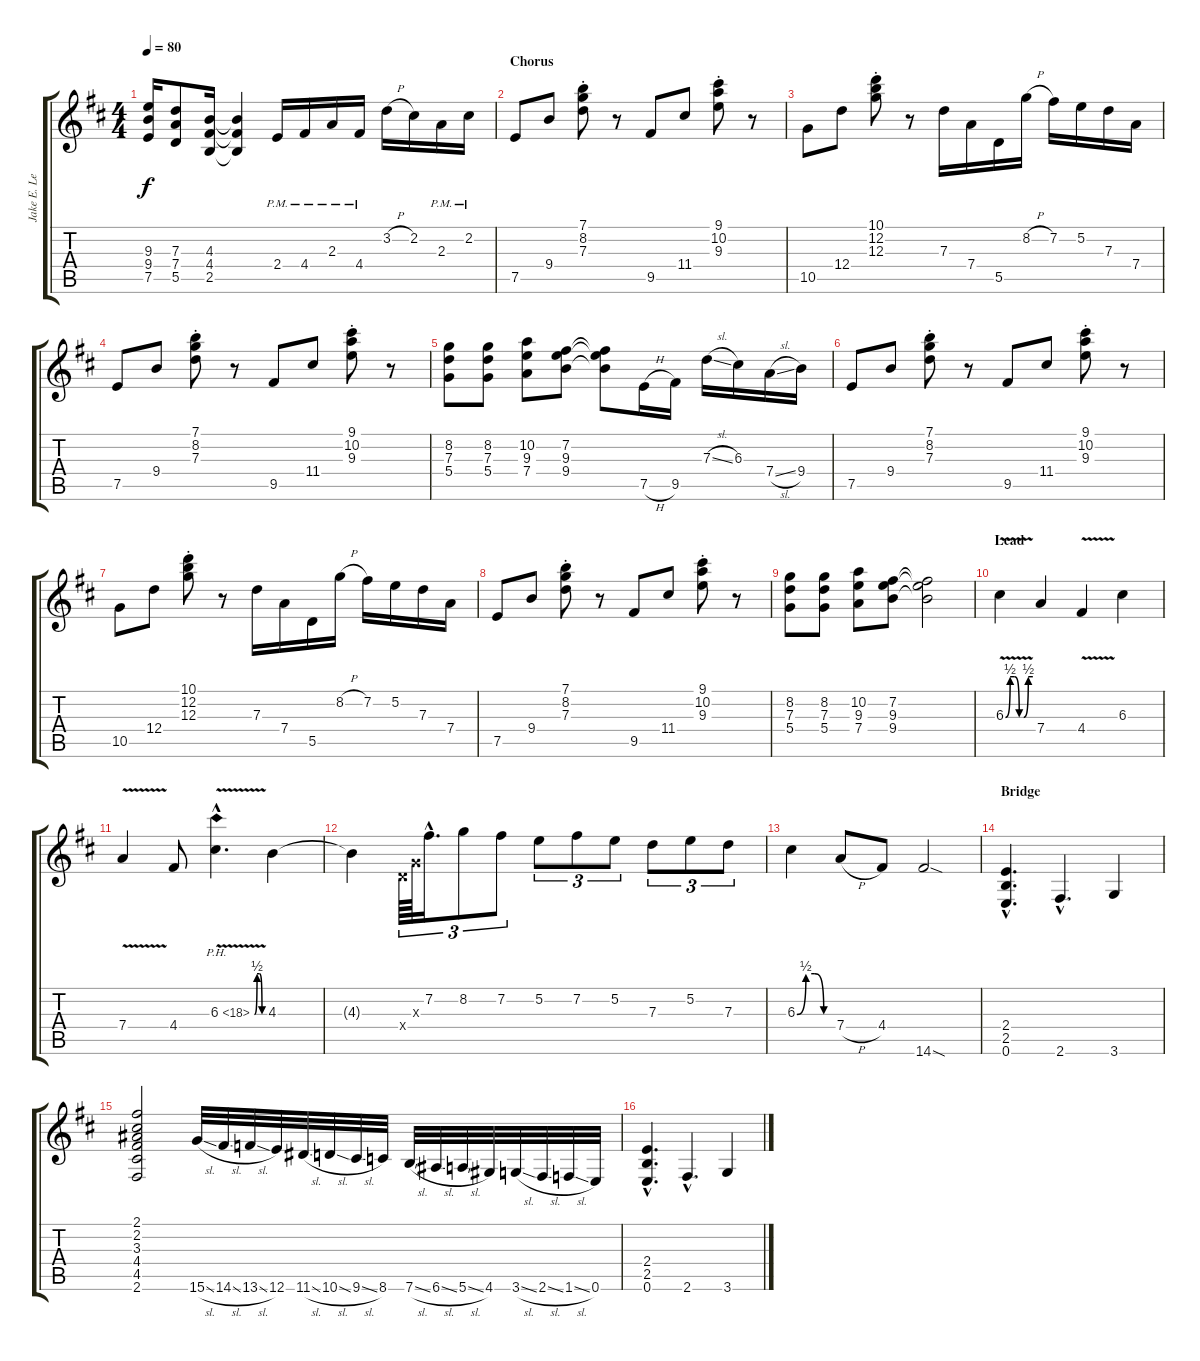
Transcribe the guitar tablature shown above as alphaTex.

\track ("Jake E. Lee" "Jake E. Le") {instrument overdrivenguitar}
\staff {score tabs}
\tuning (E4 B3 G3 D3 A2 E2) {hide}
\ts (4 4)
\tempo 80
\clef g2
\ks bminor
(9.3 9.4 7.5).16{dy f} (7.3 7.4 5.5).8 (4.3 4.4 2.5).16 (4.3{t} 4.4{t} 2.5{t}).4 2.4{pm}.16 4.4{pm}.16 2.3{pm}.16 4.4{pm}.16 3.2{h}.16 2.2.16 2.3{pm}.16 2.2{pm}.16 |
\section ("" "Chorus")
7.5.8 9.4.8 (7.1{st} 8.2{st} 7.3{st}).8 r.8 9.5.8 11.4.8 (9.1{st} 10.2{st} 9.3{st}).8 r.8 |
10.5.8 12.4.8 (10.1{st} 12.2{st} 12.3{st}).8 r.8 7.3.16 7.4.16 5.5.16 8.2{h}.16 7.2.16 5.2.16 7.3.16 7.4.16 |
7.5.8 9.4.8 (7.1{st} 8.2{st} 7.3{st}).8 r.8 9.5.8 11.4.8 (9.1{st} 10.2{st} 9.3{st}).8 r.8 |
(8.2 7.3 5.4).8 (8.2 7.3 5.4).8 (10.2 9.3 7.4).8 (7.2 9.3 9.4).8 (7.2{t} 9.3{t} 9.4{t}).8 7.5{h}.16 9.5.16 7.3{sl}.16 6.3.16 7.4{sl}.16 9.4.16 |
7.5.8 9.4.8 (7.1{st} 8.2{st} 7.3{st}).8 r.8 9.5.8 11.4.8 (9.1{st} 10.2{st} 9.3{st}).8 r.8 |
10.5.8 12.4.8 (10.1{st} 12.2{st} 12.3{st}).8 r.8 7.3.16 7.4.16 5.5.16 8.2{h}.16 7.2.16 5.2.16 7.3.16 7.4.16 |
7.5.8 9.4.8 (7.1{st} 8.2{st} 7.3{st}).8 r.8 9.5.8 11.4.8 (9.1{st} 10.2{st} 9.3{st}).8 r.8 |
(8.2 7.3 5.4).8 (8.2 7.3 5.4).8 (10.2 9.3 7.4).8 (7.2 9.3 9.4).8 (7.2{t} 9.3{t} 9.4{t}).2 |
\section ("" "Lead")
6.3{be (custom 0 0 10 2 20 2 30 0 40 0 50 2 60 2) v}.4 7.4.4 4.4{v}.4 6.3.4 |
7.4{v}.4 4.4.8 6.3{be (custom 0 0 15 2 30 2 45 0 60 0) ph 12 v hac}.4{d} 4.3.4 |
4.3{t}.4 0.4{x}.64{tu (3 2)} 0.3{x}.64{tu (3 2)} 7.2{hac}.16{d tu (3 2)} 8.2.8{tu (3 2)} 7.2.8{tu (3 2)} 5.2.8{tu (3 2)} 7.2.8{tu (3 2)} 5.2.8{tu (3 2)} 7.3.8{tu (3 2)} 5.2.8{tu (3 2)} 7.3.8{tu (3 2)} |
6.3{be (custom 0 0 15 2 30 2 45 0 60 0)}.4 7.4{h}.8 4.4.8 14.6{sod}.2 |
\section ("" "Bridge")
(2.4{hac} 2.5{hac} 0.6{hac}).4{d} 2.6{hac}.4{d} 3.6.4 |
(2.1 2.2 3.3 4.4 4.5 2.6).2 15.6{sl}.32{instrument guitarfretnoise} 14.6{sl}.32 13.6{sl}.32 12.6.32 11.6{sl}.32 10.6{sl}.32 9.6{sl}.32 8.6.32 7.6{sl}.32 6.6{sl}.32 5.6{sl}.32 4.6.32 3.6{sl}.32 2.6{sl}.32 1.6{sl}.32 0.6.32 |
(2.4{hac} 2.5{hac} 0.6{hac}).4{d instrument overdrivenguitar} 2.6{hac}.4{d} 3.6.4
